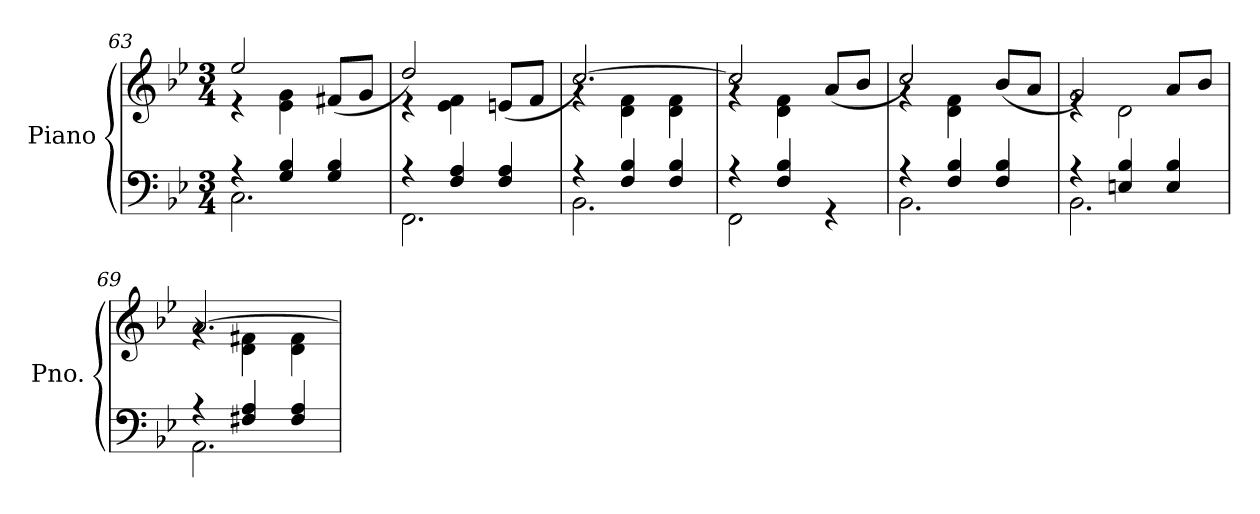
**kern	**kern
*part1	*part1
*staff2	*staff1
*I"Piano	*
*I'Pno.	*
*clefF4	*clefG2
*k[b-e-]	*k[b-e-]
*M3/4	*M3/4
=63	=63
*^	*^
4r	2.C\	2ee-/	4r
4G/ 4B-/	.	.	4e-\ 4g\
4G/ 4B-/	.	(>8f#X/L	4ryy
.	.	8g/J	.
=64	=64	=64	=64
4r	2.FF\	2dd/)	4r
4F/ 4A/	.	.	4e-\ 4f\
4F/ 4A/	.	(<8en/L	4ryy
.	.	8f/J	.
=65	=65	=65	=65
4r	2.BB-\	[2.cc/)	4rg
4F/ 4B-/	.	.	4d\ 4f\
4F/ 4B-/	.	.	4d\ 4f\
=66	=66	=66	=66
4r	2FF\	2cc/]	4rg
4F/ 4B-/	.	.	4d\ 4f\
4rGG	4ryy	(>8a/L	4ryy
.	.	8b-/J	.
!!LO:LB:g=z	!!
=67	=67	=67	=67
4r	2.BB-\	2cc/)	4rg
4F/ 4B-/	.	.	4d\ 4f\
4F/ 4B-/	.	(>8b-/L	4ryy
.	.	8a/J	.
=68	=68	=68	=68
4r	2.BB-\	2g/)	4re
4En/ 4B-/	.	.	2d\
4E/ 4B-/	.	8a/L	.
.	.	8b-/J	.
=69	=69	=69	=69
4r	2.AA\	[2.a/	4rg
4F#X/ 4A/	.	.	4d\ 4f#X\
4F#/ 4A/	.	.	4d\ 4f#\
*v	*v	*	*
*	*v	*v
=	=
*-	*-
